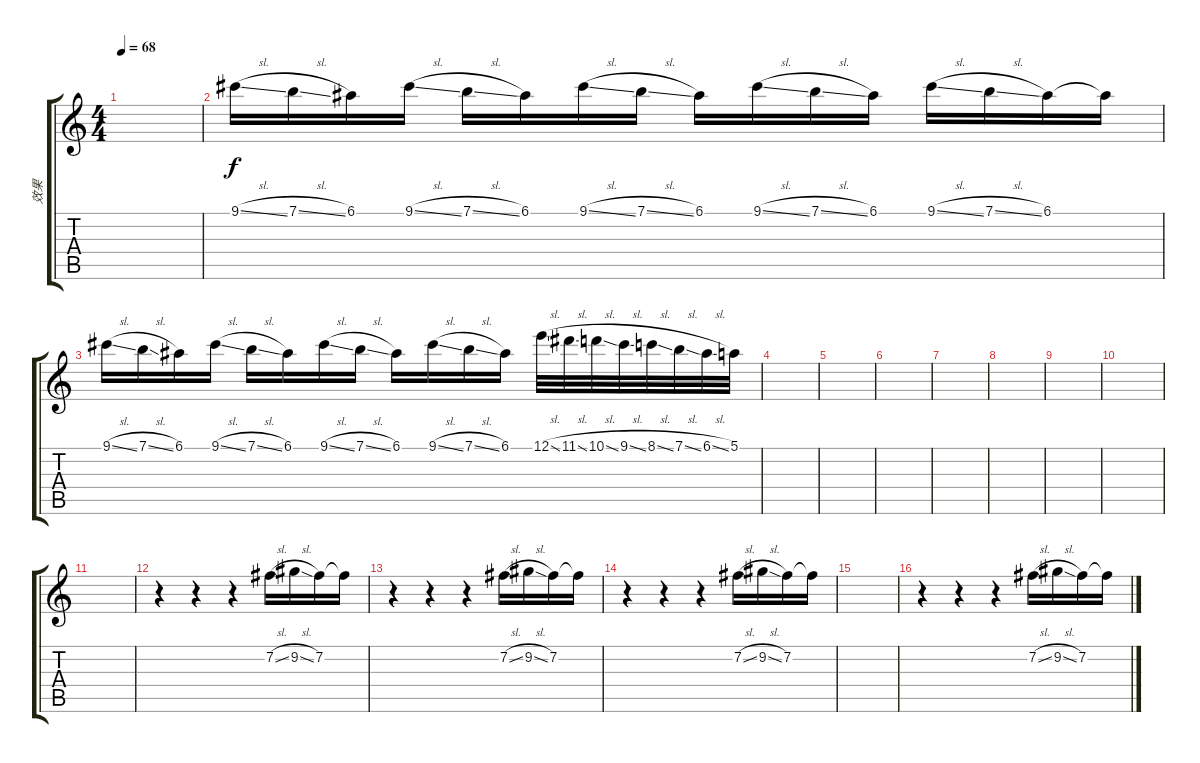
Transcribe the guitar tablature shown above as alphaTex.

\track ("效果" "效果") {instrument acousticbass}
\staff {score tabs}
\tuning (E4 B3 G3 D3 A2 E2) {hide}
\ts (4 4)
\tempo 68
\clef g2
\ks c
|
9.1{sl}.16 7.1{sl}.16 6.1.16 9.1{sl}.16{volume 8} 7.1{sl}.16 6.1.16 9.1{sl}.16{volume 6} 7.1{sl}.16 6.1.16 9.1{sl}.16{volume 4} 7.1{sl}.16 6.1.16 9.1{sl}.16{volume 3} 7.1{sl}.16 6.1.16 6.1{t}.16 |
9.1{sl}.16{volume 10} 7.1{sl}.16 6.1.16 9.1{sl}.16{volume 8} 7.1{sl}.16 6.1.16 9.1{sl}.16{volume 6} 7.1{sl}.16 6.1.16 9.1{sl}.16{volume 4} 7.1{sl}.16 6.1.16 12.1{sl}.32{volume 12} 11.1{sl}.32 10.1{sl}.32 9.1{sl}.32 8.1{sl}.32 7.1{sl}.32 6.1{sl}.32 5.1.32 |
|
|
|
|
|
|
|
|
r.4 r.4 r.4 7.2{sl}.16 9.2{sl}.16 7.2.16 7.2{t}.16 |
r.4 r.4 r.4 7.2{sl}.16 9.2{sl}.16 7.2.16 7.2{t}.16 |
r.4 r.4 r.4 7.2{sl}.16 9.2{sl}.16 7.2.16 7.2{t}.16 |
|
r.4 r.4 r.4 7.2{sl}.16 9.2{sl}.16 7.2.16 7.2{t}.16
